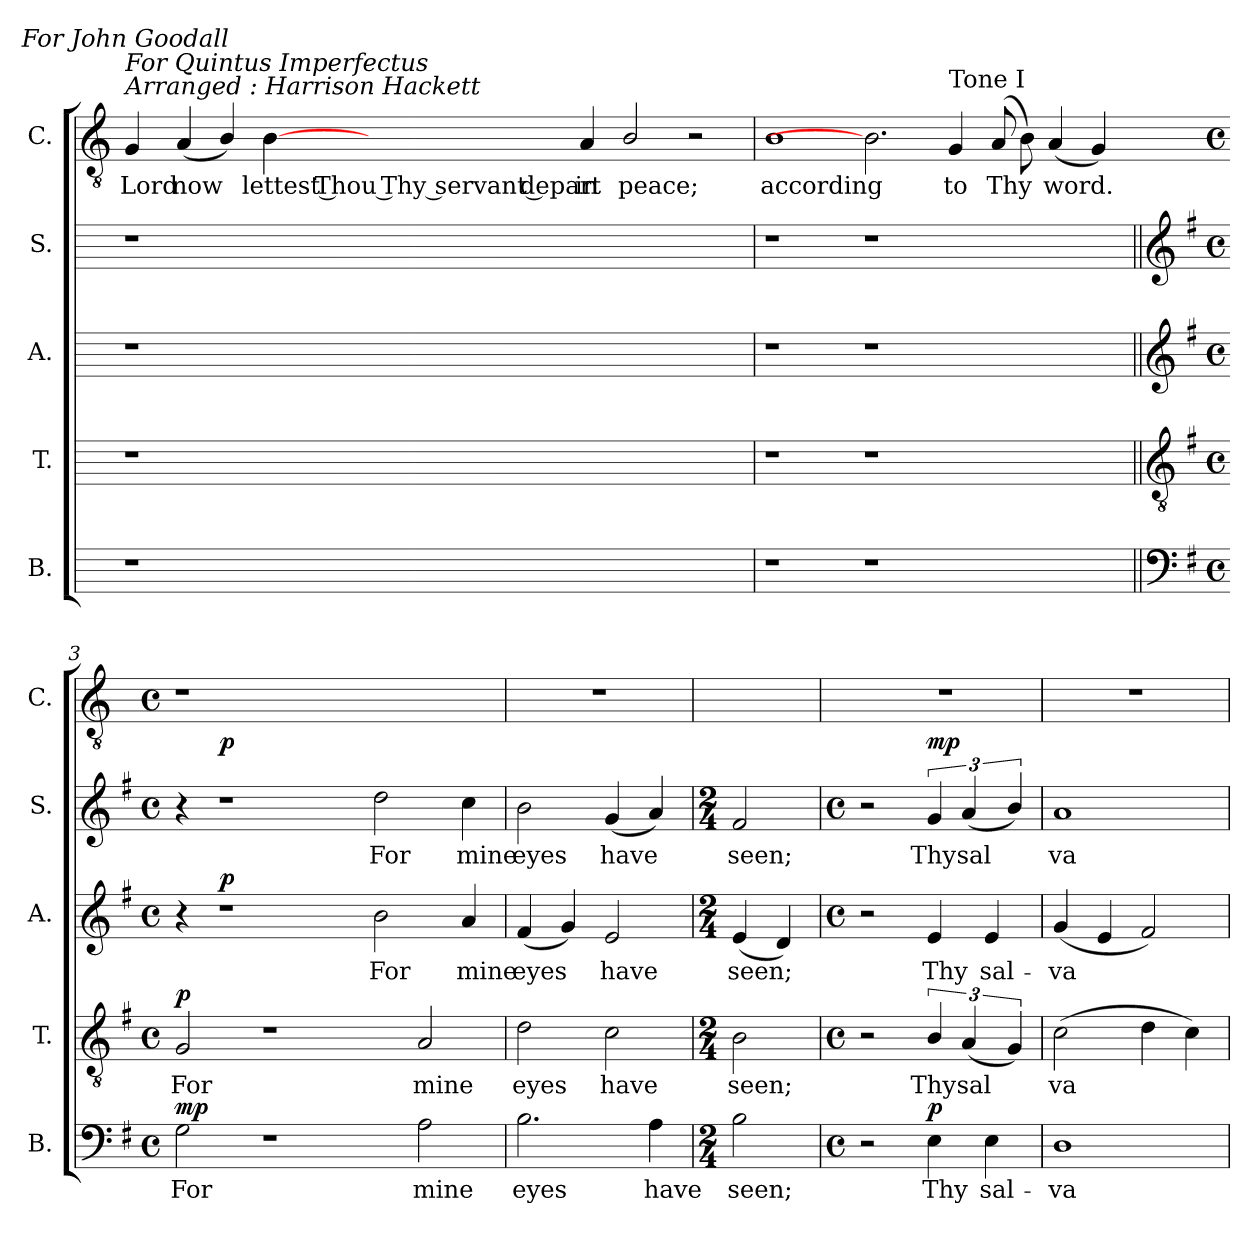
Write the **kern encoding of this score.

**kern	**text	**dynam	**kern	**text	**dynam	**kern	**text	**dynam	**kern	**text	**dynam	**kern	**text
*part5	*part5	*part5	*part4	*part4	*part4	*part3	*part3	*part3	*part2	*part2	*part2	*part1	*part1
*staff5	*staff5	*staff5	*staff4	*staff4	*staff4	*staff3	*staff3	*staff3	*staff2	*staff2	*staff2	*staff1	*staff1
*I"B.	*	*	*I"T.	*	*	*I"A.	*	*	*I"S.	*	*	*I"C.	*
*I'B.	*	*	*I'T.	*	*	*I'A.	*	*	*I'S.	*	*	*I'C.	*
*	*	*	*	*	*	*	*	*	*	*	*	*clefGv2	*
*	*	*	*	*	*	*	*	*	*	*	*	*k[]	*
*	*	*	*	*	*	*	*	*	*	*	*	*C:	*
=1	=1	=1	=1	=1	=1	=1	=1	=1	=1	=1	=1	=1	=1
!	!	!	!	!	!	!	!	!	!	!	!	!LO:TX:a:i:t=For Quintus Imperfectus\nArranged &colon; Harrison Hackett	!
!	!	!	!	!	!	!	!	!	!	!	!	!LO:TX:a:i:cj:t=For John Goodall	!
!	!	!	!	!	!	!	!	!	!	!	!	!	!LO:LY:b
1r	.	.	1r	.	.	1r	.	.	1r	.	.	4G	Lord
!	!	!	!	!	!	!	!	!	!	!	!	!	!LO:LY:b
.	.	.	.	.	.	.	.	.	.	.	.	(<4A	now
.	.	.	.	.	.	.	.	.	.	.	.	4B/)	.
!	!	!	!	!	!	!	!	!	!	!	!	!	!LO:LY:b
.	.	.	.	.	.	.	.	.	.	.	.	[4B	lettest Thou Thy servant depart
0ryy	.	.	0ryy	.	.	0ryy	.	.	0ryy	.	.	2.ryy	.
!	!	!	!	!	!	!	!	!	!	!	!	!	!LO:LY:b
.	.	.	.	.	.	.	.	.	.	.	.	4A	in
!	!	!	!	!	!	!	!	!	!	!	!	!	!LO:LY:b
.	.	.	.	.	.	.	.	.	.	.	.	2B/	peace;
.	.	.	.	.	.	.	.	.	.	.	.	2r	.
=2	=2	=2	=2	=2	=2	=2	=2	=2	=2	=2	=2	=2	=2
!	!	!	!	!	!	!	!	!	!	!	!	!	!LO:LY:b
1r	.	.	1r	.	.	1r	.	.	1r	.	.	1B	according
1r	.	.	1r	.	.	1r	.	.	1r	.	.	2.B]	.
!	!	!	!	!	!	!	!	!	!	!	!	!LO:TX:a:t=Tone I	!
!	!	!	!	!	!	!	!	!	!	!	!	!	!LO:LY:b
.	.	.	.	.	.	.	.	.	.	.	.	4G	to
!	!	!	!	!	!	!	!	!	!	!	!	!	!LO:LY:b
2.ryy	.	.	2.ryy	.	.	2.ryy	.	.	2.ryy	.	.	(<8A	Thy
.	.	.	.	.	.	.	.	.	.	.	.	8B)	.
!	!	!	!	!	!	!	!	!	!	!	!	!	!LO:LY:b
.	.	.	.	.	.	.	.	.	.	.	.	(<4A	word.
.	.	.	.	.	.	.	.	.	.	.	.	4G)	.
!!LO:LB:g=z
=3||	=3-	=3-	=3||	=3-	=3-	=3||	=3-	=3-	=3||	=3-	=3-	=3-	=3-
*clefF4	*	*	*clefGv2	*	*	*clefG2	*	*	*clefG2	*	*	*	*
*k[f#]	*	*	*k[f#]	*	*	*k[f#]	*	*	*k[f#]	*	*	*	*
*G:	*	*	*G:	*	*	*G:	*	*	*G:	*	*	*	*
*M4/4	*	*	*M4/4	*	*	*M4/4	*	*	*M4/4	*	*	*M4/4	*
*met(c)	*	*	*met(c)	*	*	*met(c)	*	*	*met(c)	*	*	*met(c)	*
!	!LO:LY:b	!LO:DY:a	!	!LO:LY:b	!LO:DY:a	!	!	!	!	!	!	!	!
2G	For	mp	2G	For	p	4r	.	.	4r	.	.	1r	.
!	!	!	!	!	!	!	!	!LO:DY:a	!	!	!LO:DY:a	!	!
.	.	.	.	.	.	1r	.	p	1r	.	p	.	.
1r	.	.	1r	.	.	.	.	.	.	.	.	.	.
.	.	.	.	.	.	.	.	.	.	.	.	1ryy	.
!	!	!	!	!	!	!	!LO:LY:b	!	!	!LO:LY:b	!	!	!
.	.	.	.	.	.	2b	For	.	2dd	For	.	.	.
!	!LO:LY:b	!	!	!LO:LY:b	!	!	!	!	!	!	!	!	!
2A	mine	.	2A	mine	.	.	.	.	.	.	.	.	.
!	!	!	!	!	!	!	!LO:LY:b	!	!	!LO:LY:b	!	!	!
.	.	.	.	.	.	4a	mine	.	4cc	mine	.	.	.
=4	=4	=4	=4	=4	=4	=4	=4	=4	=4	=4	=4	=4	=4
!	!LO:LY:b	!	!	!LO:LY:b	!	!	!LO:LY:b	!	!	!LO:LY:b	!	!	!
2.B	eyes	.	2d	eyes	.	(<4f#	eyes	.	2b	eyes	.	1r	.
.	.	.	.	.	.	4g)	.	.	.	.	.	.	.
!	!	!	!	!LO:LY:b	!	!	!LO:LY:b	!	!	!LO:LY:b	!	!	!
.	.	.	2c	have	.	2e	have	.	(<4g	have	.	.	.
!	!LO:LY:b	!	!	!	!	!	!	!	!	!	!	!	!
4A	have	.	.	.	.	.	.	.	4a)	.	.	.	.
=5	=5	=5	=5	=5	=5	=5	=5	=5	=5	=5	=5	=5	=5
*M2/4	*	*	*M2/4	*	*	*M2/4	*	*	*M2/4	*	*	*	*
!	!LO:LY:b	!	!	!LO:LY:b	!	!	!LO:LY:b	!	!	!LO:LY:b	!	!	!
2B	seen;	.	2B	seen;	.	(<4e	seen;	.	2f#	seen;	.	2r	.
.	.	.	.	.	.	4d)	.	.	.	.	.	.	.
=6	=6	=6	=6	=6	=6	=6	=6	=6	=6	=6	=6	=6	=6
*M4/4	*	*	*M4/4	*	*	*M4/4	*	*	*M4/4	*	*	*	*
*met(c)	*	*	*met(c)	*	*	*met(c)	*	*	*met(c)	*	*	*	*
2r	.	.	2r	.	.	2r	.	.	2r	.	.	1r	.
!	!LO:LY:b	!LO:DY:a	!	!LO:LY:b	!	!	!LO:LY:b	!	!	!LO:LY:b	!LO:DY:a	!	!
4E	Thy	p	6B/	Thy	.	4e	Thy	.	6g	Thy	mp	.	.
!	!	!	!	!LO:LY:b	!	!	!	!	!	!LO:LY:b	!	!	!
.	.	.	(<6A	sal	.	.	.	.	(<6a	sal	.	.	.
!	!LO:LY:b	!	!	!	!	!	!LO:LY:b	!	!	!	!	!	!
4E	sal-	.	.	.	.	4e	sal-	.	.	.	.	.	.
.	.	.	6G)	.	.	.	.	.	6b/)	.	.	.	.
=7	=7	=7	=7	=7	=7	=7	=7	=7	=7	=7	=7	=7	=7
!	!LO:LY:b	!	!	!LO:LY:b	!	!	!LO:LY:b	!	!	!LO:LY:b	!	!	!
1D	-va-	.	(>2c	va	.	(<4g	-va	.	1a	va-	.	1r	.
.	.	.	.	.	.	4e	.	.	.	.	.	.	.
.	.	.	4d	.	.	2f#)	.	.	.	.	.	.	.
.	.	.	4c)	.	.	.	.	.	.	.	.	.	.
=	=	=	=	=	=	=	=	=	=	=	=	=	=
*-	*-	*-	*-	*-	*-	*-	*-	*-	*-	*-	*-	*-	*-
